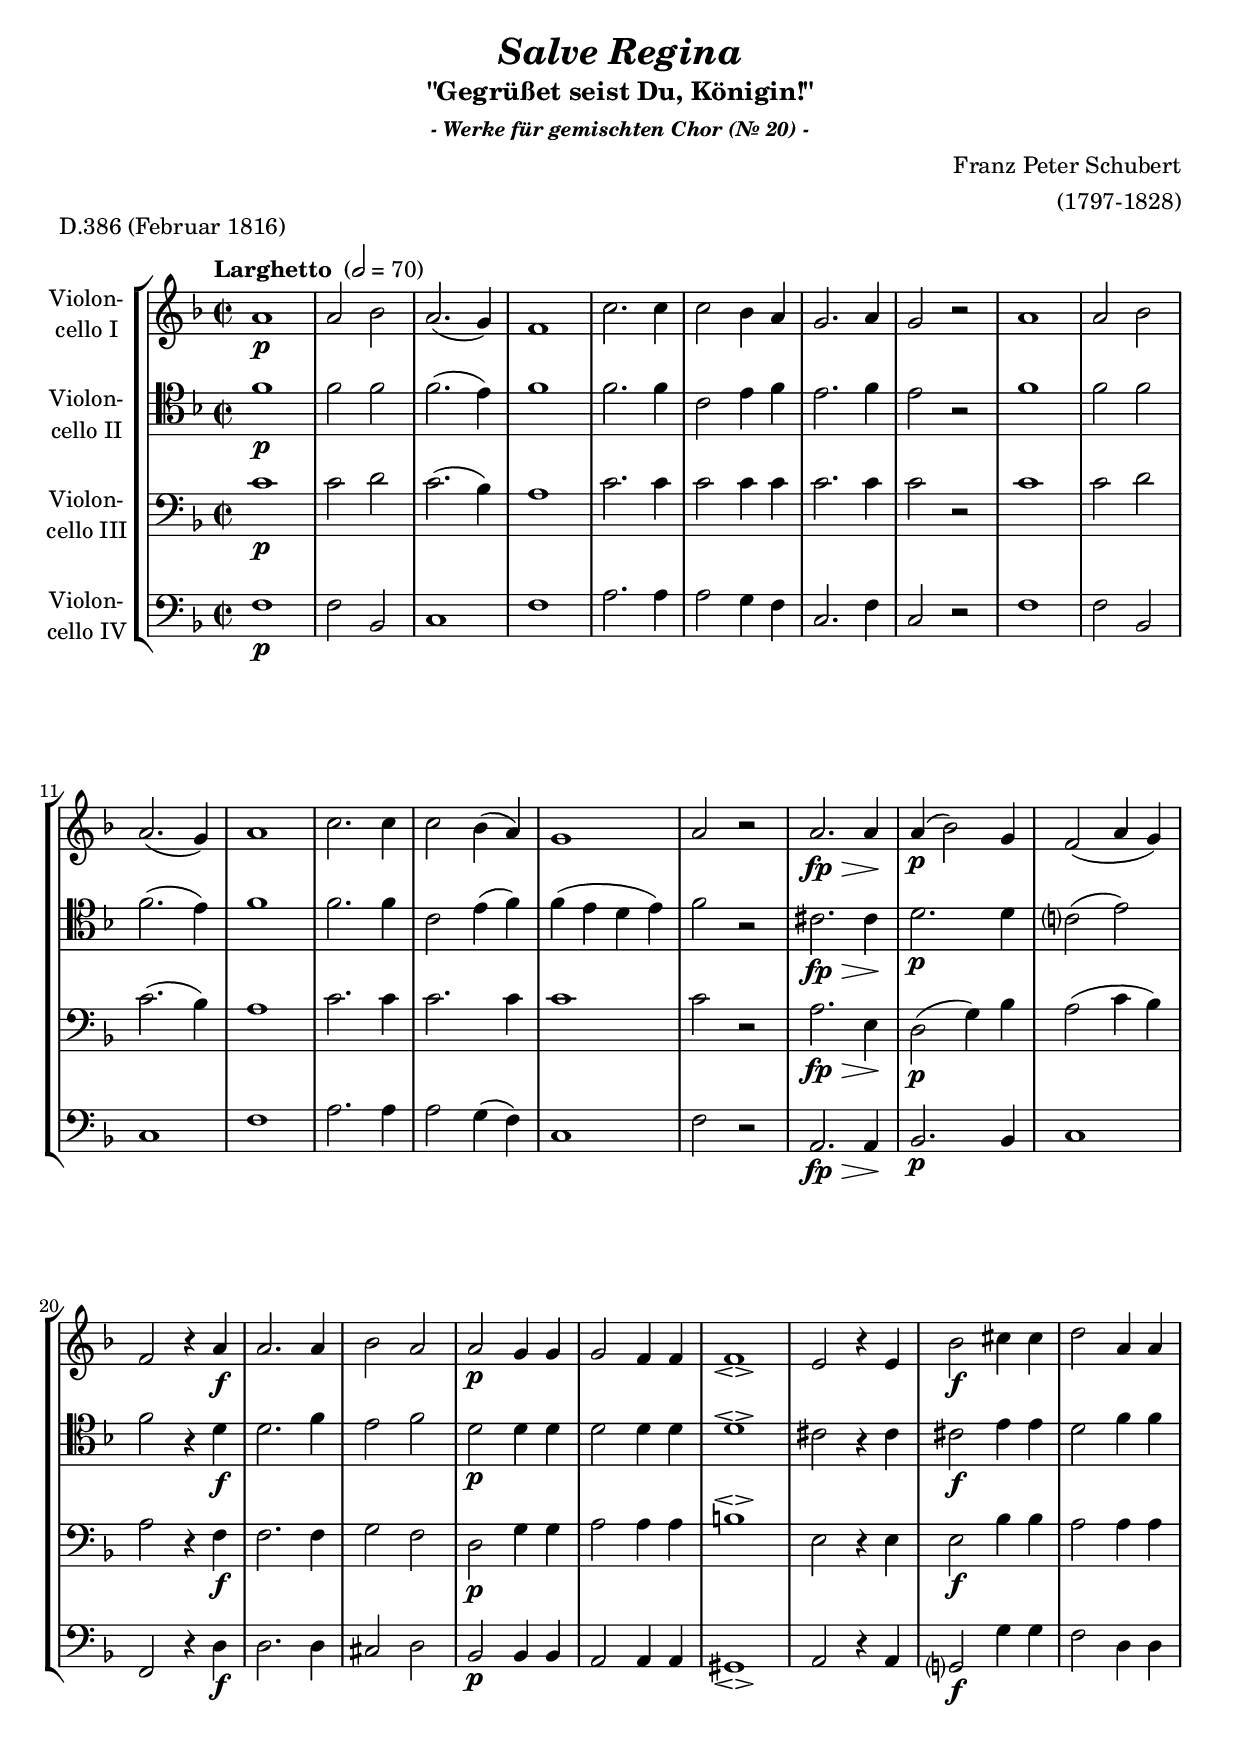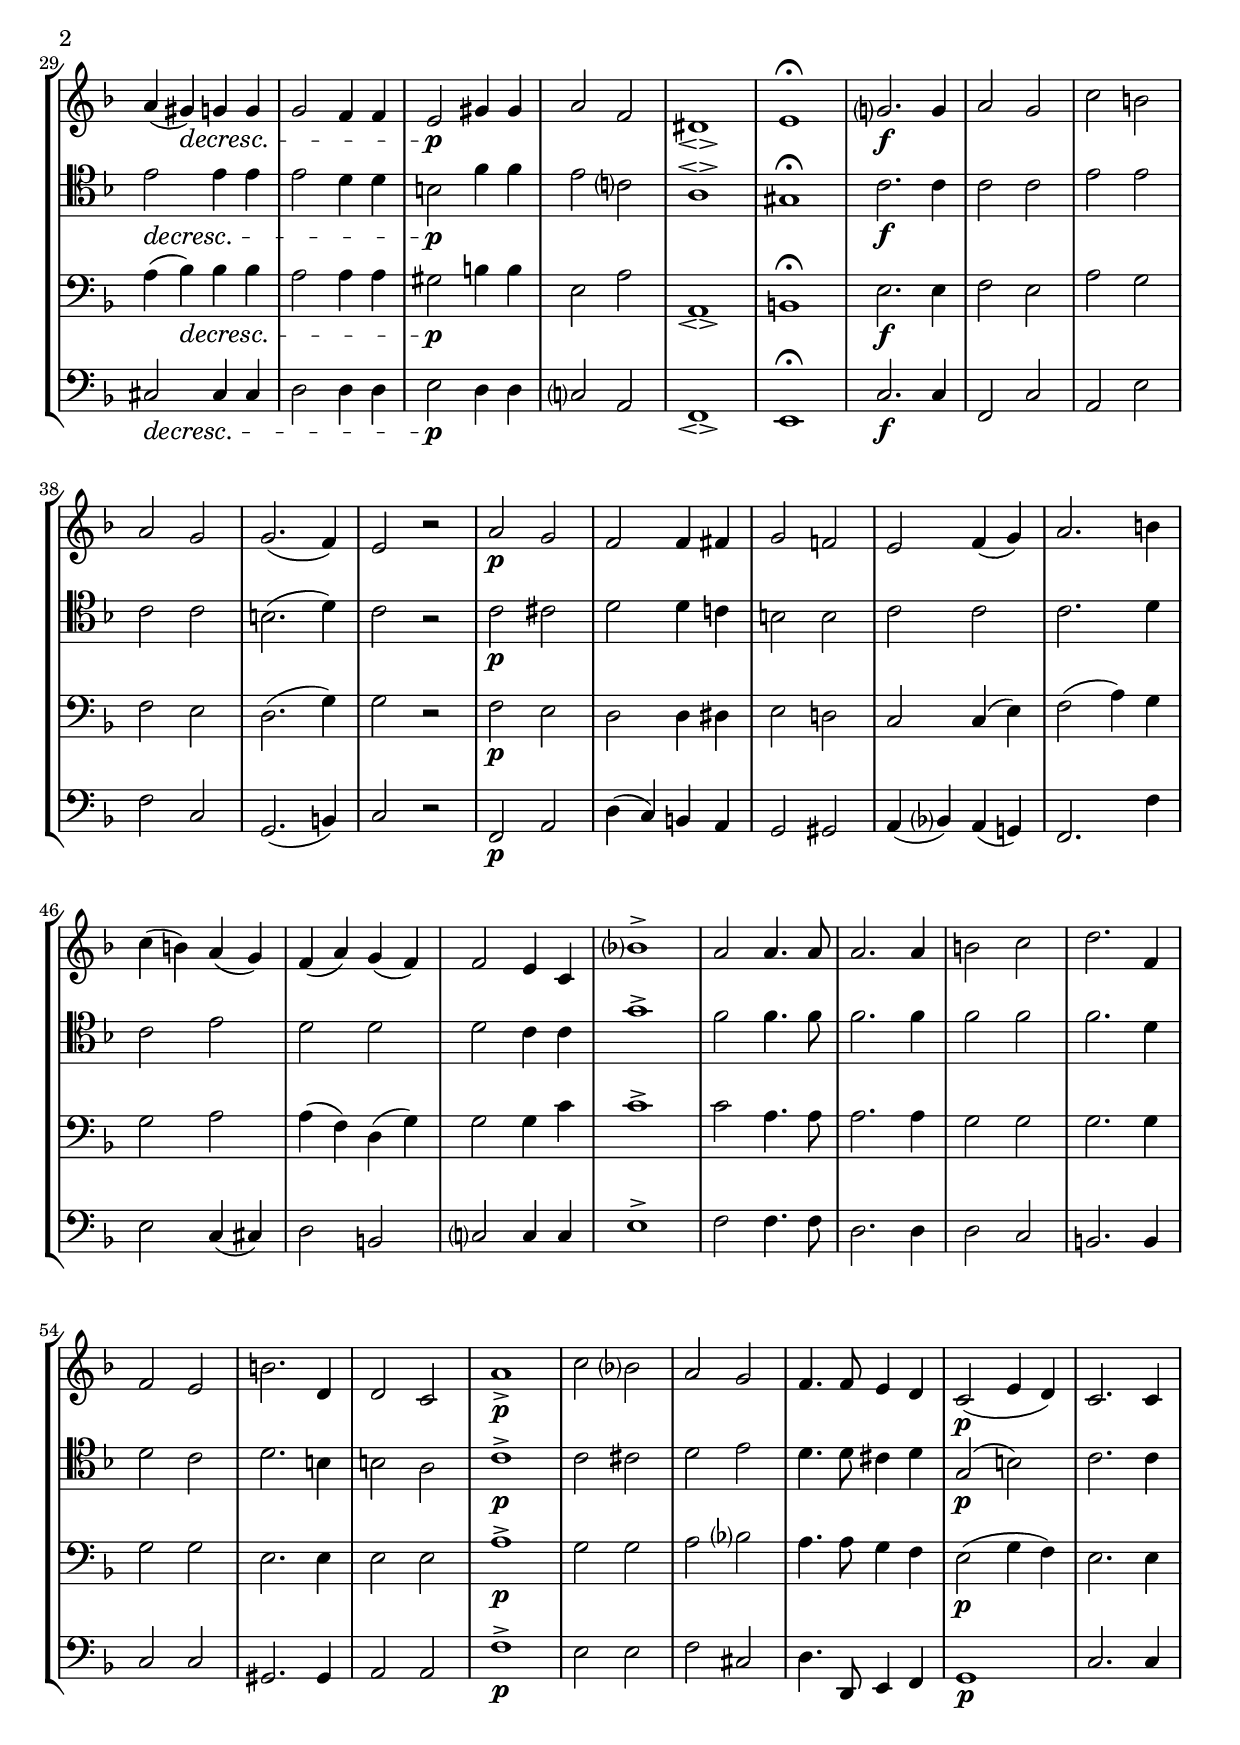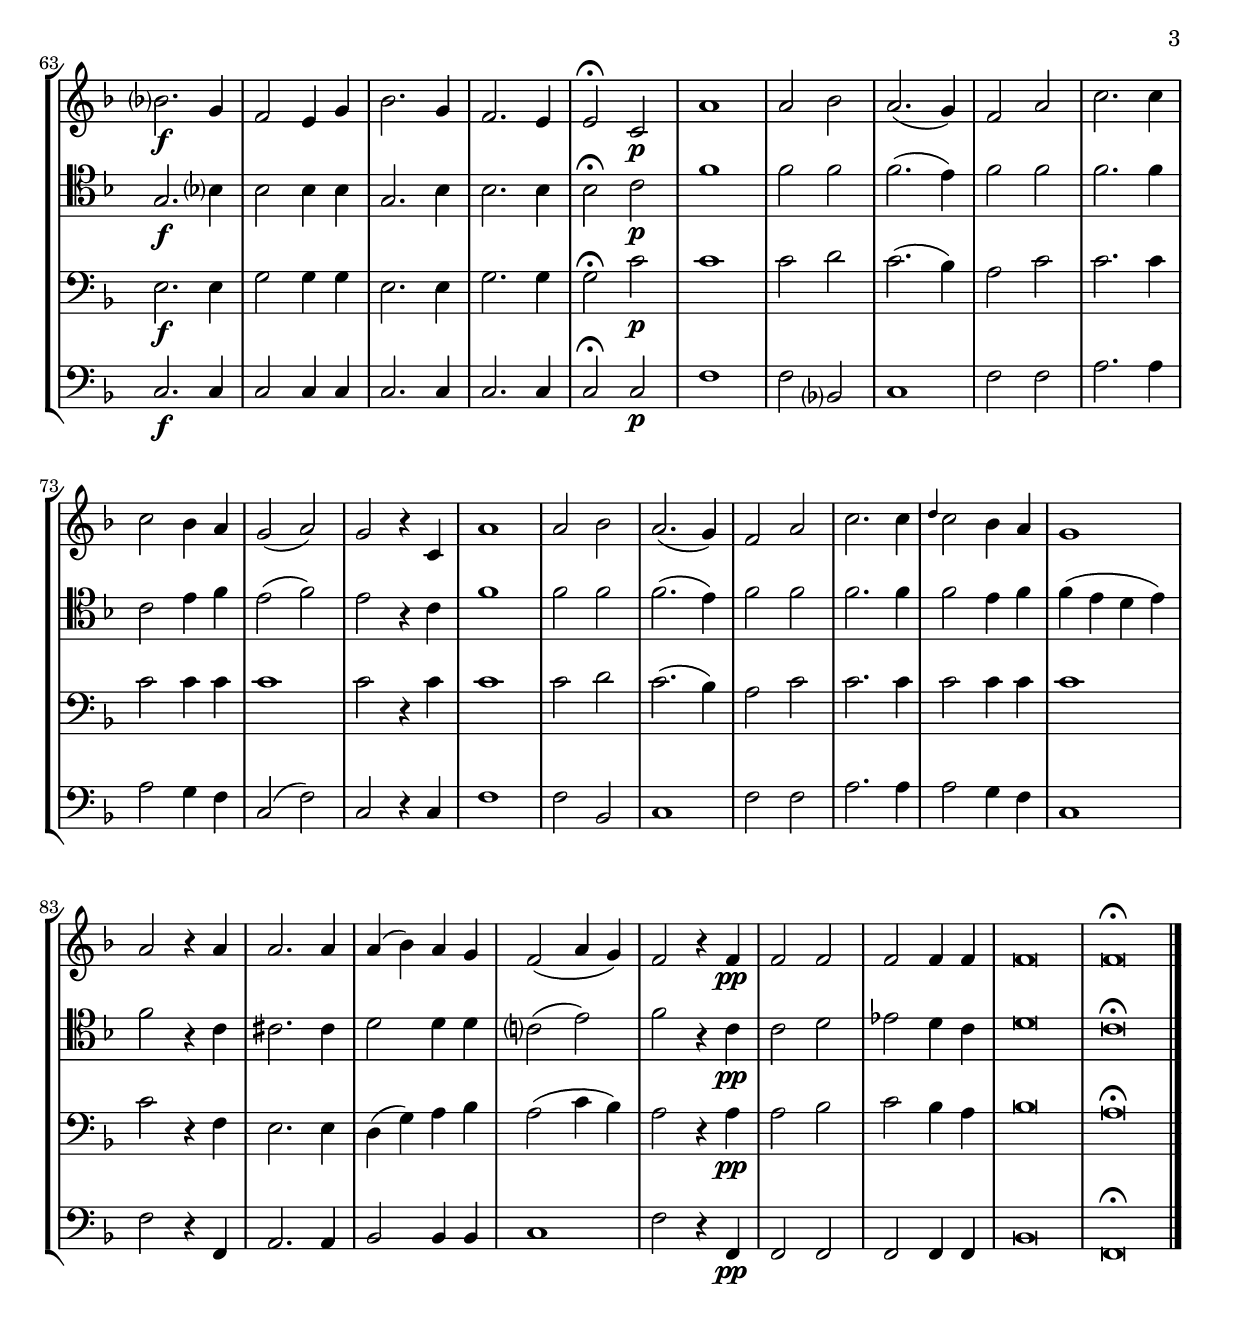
\version "2.14.2"
\include "deutsch.ly"

#(set-global-staff-size 20)

\header {
  title       = \markup \bold \italic "Salve Regina"
  subtitle    = "\"Gegrüßet seist Du, Königin!\""
  subsubtitle = \markup \italic "- Werke für gemischten Chor (Nr. 20) -"
  composer    = "Franz Peter Schubert"
  arranger    = "(1797-1828)"
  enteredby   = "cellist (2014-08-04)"
  piece       = "D.386 (Februar 1816)"
}

voiceconsts = {
  \key b \major
  \time 2/2
  \tempo "Larghetto " 2=70
  \clef "bass"
  %\numericTimeSignature
  \compressFullBarRests
}

%mihi = "clarinet"
%milo = "bassoon"
mihi = "church organ"
milo = "church organ"

rit = \markup \bold \italic "rit."

va = \relative c'' {
   \voiceconsts
   \clef "treble"

   d1\p
   d2 es
   d2.( c4)
   b1
   f'2. f4
   f2 es4 d
   c2. d4
   c2 r

   d1
   d2 es
   d2.( c4)
   d1
   f2. f4
   f2 es4( d)
   c1
   d2 r
   d2.\fp\> d4\!
   d(\p es2) c4
   b2( d4 c)

   b2 r4 d\f
   d2. d4
   es2 d
   d\p c4 c
   c2 b4 b
   b1\espressivo
   a2 r4 a
   es'2\f fis4 fis
   g2 d4 d

   d( cis)\decresc c c
   c2 b4 b
   a2\p cis4 cis
   d2 b
   gis1\espressivo
   a\fermata
   c?2.\f c4
   d2 c
   f e
   d c

   c2.( b4)
   a2 r
   d\p c
   b b4 h
   c2 b!
   a b4( c)
   d2. e4
   f( e) d( c)
   b( d) c( b)
   b2 a4 f

   es'?1->
   d2 d4. d8
   d2. d4
   e2 f
   g2. b,4
   b2 a
   e'2. g,4
   g2 f
   d'1\p->
   f2 es?
   d c

   b4. b8 a4 g
   f2(\p a4 g)
   f2. f4
   es'?2.\f c4
   b2 a4 c
   es2. c4
   b2. a4
   a2\fermata f\p
   d'1
   d2 es

   d2.( c4)
   b2 d
   f2. f4
   f2 es4 d
   c2( d)
   c r4 f,
   d'1
   d2 es
   d2.( c4)
   b2 d
   f2. f4
   \grace g f2 es4 d

   c1
   d2 r4 d
   d2. d4
   d( es) d c
   b2( d4 c)
   b2 r4 b\pp
   b2 b
   b b4 b
   b\breve
   b\fermata \bar "|."
}

vb = \relative c'' {
   \voiceconsts
   \clef "tenor"

   b1\p
   b2 b
   b2.( a4)
   b1
   b2. b4
   f2 a4 b
   a2. b4
   a2 r

   b1
   b2 b
   b2.( a4)
   b1
   b2. b4
   f2 a4( b)
   b( a g a)
   b2 r
   fis2.\fp\>
   fis4\!
   g2.\p g4
   f?2( a)

   b2 r4 g\f
   g2. b4
   a2 b
   g\p g4 g
   g2 g4 g
   g1\espressivo
   fis2 r4 fis
   fis2\f a4 a
   g2 b4 b

   a2\decresc a4 a
   a2 g4 g
   e2\p b'4 b
   a2 f?
   d1\espressivo
   cis\fermata
   f2.\f f4
   f2 f
   a a
   f f

   e2.( g4)
   f2 r
   f2\p fis
   g g4 f!
   e2 e
   f f
   f2. g4
   f2 a
   g g
   g f4 f

   c'1->
   b2 b4. b8
   b2. b4
   b2 b
   b2. g4
   g2 f
   g2. e4
   e2 d
   f1\p->
   f2 fis
   g a

   g4. g8 fis4 g
   c,2(\p e)
   f2. f4
   c2.\f es?4
   es2 es4 es
   c2. es4
   es2. es4
   es2\fermata f\p
   b1
   b2 b

   b2.( a4)
   b2 b
   b2. b4
   f2 a4 b
   a2( b)
   a r4 f
   b1
   b2 b
   b2.( a4)
   b2 b
   b2. b4
   b2 a4 b

   b( a g a)
   b2 r4 f
   fis2. fis4
   g2 g4 g
   f?2( a)
   b r4 f\pp
   f2 g
   as g4 f
   g\breve
   f\fermata \bar "|."
}

vc = \relative c' {
   \voiceconsts

   f1\p
   f2 g
   f2.( es4)
   d1
   f2. f4
   f2 f4 f
   f2. f4
   f2 r

   f1
   f2 g
   f2.( es4)
   d1
   f2. f4
   f2. f4
   f1
   f2 r
   d2.\fp\> a4\!
   g2(\p c4) es
   d2( f4 es)

   d2 r4 b\f
   b2. b4
   c2 b
   g\p c4 c
   d2 d4 d
   e1\espressivo
   a,2 r4 a
   a2\f es'4 es
   d2 d4 d

   d( es)\decresc es es
   d2 d4 d
   cis2\p e4 e
   a,2 d
   d,1\espressivo
   e\fermata
   a2.\f a4
   b2 a
   d c
   b a

   g2.( c4)
   c2 r
   b\p a
   g g4 gis
   a2 g!
   f f4( a)
   b2( d4) c
   c2 d
   d4( b) g( c)
   c2 c4 f

   f1->
   f2 d4. d8
   d2. d4
   c2 c
   c2. c4
   c2 c
   a2. a4
   a2 a
   d1\p->
   c2 c
   d es?

   d4. d8 c4 b
   a2(\p c4 b)
   a2. a4
   a2.\f a4
   c2 c4 c
   a2. a4
   c2. c4
   c2\fermata f\p
   f1
   f2 g

   f2.( es4)
   d2 f
   f2. f4
   f2 f4 f
   f1
   f2 r4 f
   f1
   f2 g
   f2.( es4)
   d2 f
   f2. f4
   f2 f4 f

   f1
   f2 r4 b,
   a2. a4
   g( c) d es
   d2( f4 es)
   d2 r4 d\pp
   d2 es
   f es4 d
   es\breve
   d\fermata \bar "|."
}

vd = \relative c' {
   \voiceconsts

   b1\p
   b2 es,
   f1
   b
   d2. d4
   d2 c4 b
   f2. b4
   f2 r

   b1
   b2 es,
   f1
   b
   d2. d4
   d2 c4( b)
   f1
   b2 r
   d,2.\fp\> d4\!
   es2.\p es4
   f1

   b,2 r4 g'\f
   g2. g4
   fis2 g
   es\p es4 es
   d2 d4 d
   cis1\espressivo
   d2 r4 d
   c?2\f c'4 c
   b2 g4 g

   fis2\decresc fis4 fis
   g2 g4 g
   a2\p g4 g
   f?2 d
   b1\espressivo
   a\fermata
   f'2.\f f4
   b,2 f'
   d a'
   b f

   c2.( e4)
   f2 r
   b,\p d
   g4( f) e d
   c2 cis
   d4( es?) d( c!)
   b2. b'4
   a2 f4( fis)
   g2 e
   f?2 f4 f

   a1->
   b2 b4. b8
   g2. g4
   g2 f
   e2. e4
   f2 f
   cis2. cis4
   d2 d
   b'1\p->
   a2 a
   b fis

   g4. g,8 a4 b
   c1\p
   f2. f4
   f2.\f f4
   f2 f4 f
   f2. f4
   f2. f4
   f2\fermata f\p
   b1
   b2 es,?

   f1
   b2 b
   d2. d4
   d2 c4 b
   f2( b)
   f r4 f
   b1
   b2 es,
   f1
   b2 b
   d2. d4
   d2 c4 b

   f1
   b2 r4 b,
   d2. d4
   es2 es4 es
   f1
   b2 r4 b,\pp
   b2 b
   b b4 b
   es\breve
   b\fermata \bar "|."
}


music = \new StaffGroup <<
      \new Staff {
        \set Staff.midiInstrument = \mihi
        \set Staff.instrumentName = \markup \center-column { "Violon-" "cello I" }
        \transpose b f { \va }
      }

      \new Staff {
        \set Staff.midiInstrument = \milo
        \set Staff.instrumentName = \markup \center-column { "Violon-" "cello II" }
        \transpose b f { \vb }
      }

      \new Staff {
        \set Staff.midiInstrument = \milo
        \set Staff.instrumentName = \markup \center-column { "Violon-" "cello III" }
        \transpose b f { \vc }
      }

      \new Staff {
        \set Staff.midiInstrument = \milo
        \set Staff.instrumentName = \markup \center-column { "Violon-" "cello IV" }
        \transpose b f { \vd }
      }
>>

\book {
  \score {
   \music
    \layout {}
  }

  \score {
    \unfoldRepeats \music

    \midi {
      \context {
        \Score
      }
    }
  }
}
